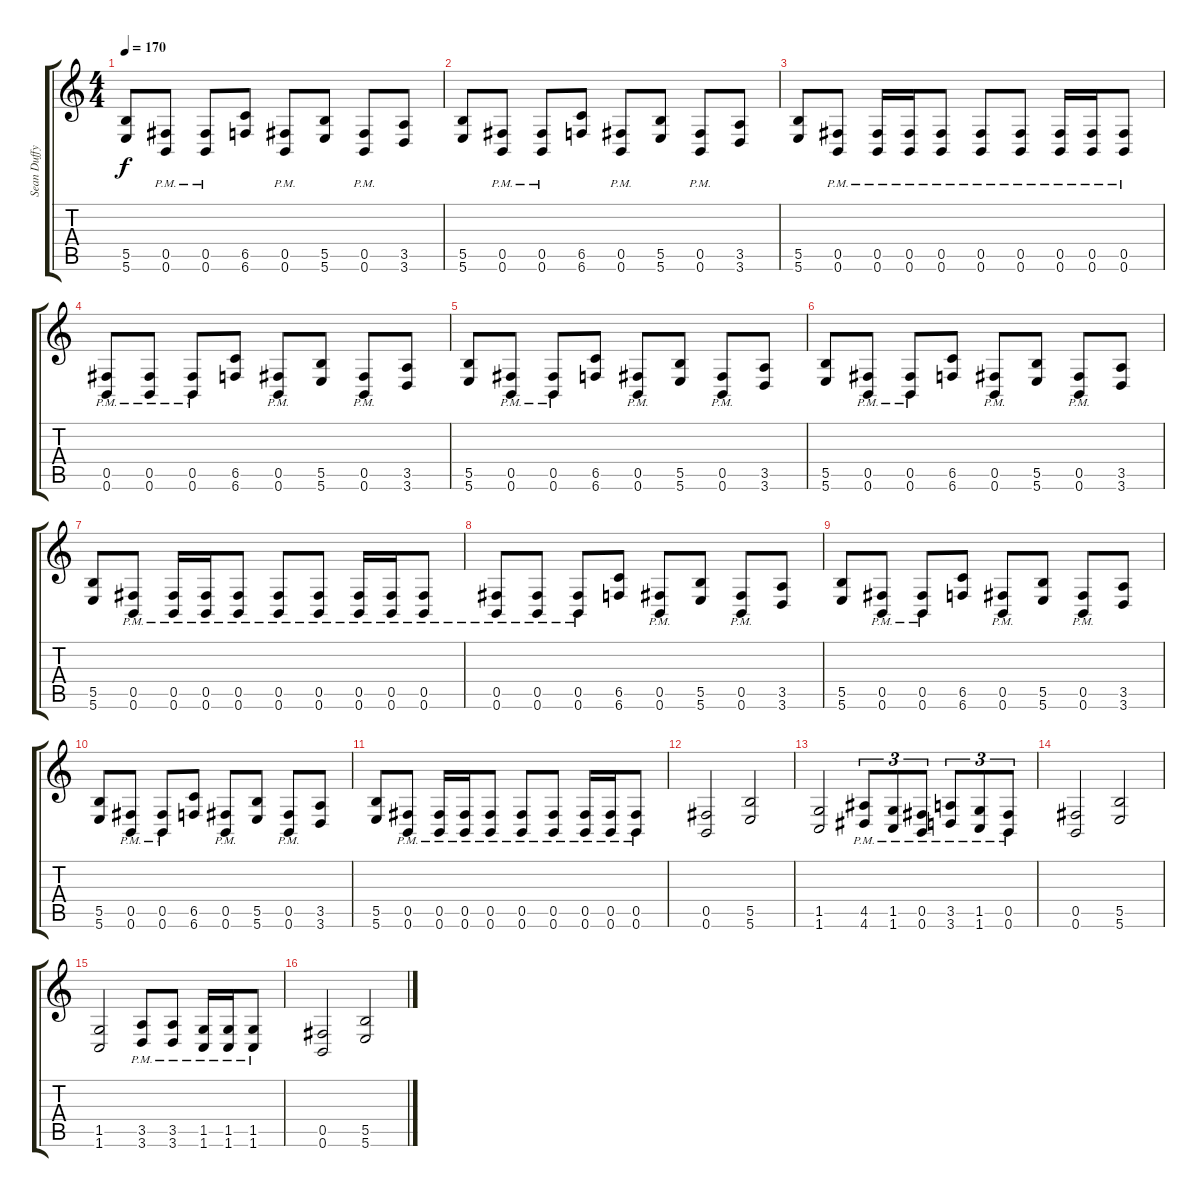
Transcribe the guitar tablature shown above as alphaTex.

\track ("Sean Duffy" "Sean Duffy") {instrument distortionguitar}
\staff {score tabs}
\tuning (Db4 Ab3 E3 B2 Gb2 B1) {hide}
\ts (4 4)
\tempo 170
\clef g2
\ks c
(5.5 5.6).8{dy f} (0.5{pm} 0.6{pm}).8 (0.5{pm} 0.6{pm}).8 (6.5 6.6).8 (0.5{pm} 0.6{pm}).8 (5.5 5.6).8 (0.5{pm} 0.6{pm}).8 (3.5 3.6).8 |
(5.5 5.6).8 (0.5{pm} 0.6{pm}).8 (0.5{pm} 0.6{pm}).8 (6.5 6.6).8 (0.5{pm} 0.6{pm}).8 (5.5 5.6).8 (0.5{pm} 0.6{pm}).8 (3.5 3.6).8 |
(5.5 5.6).8 (0.5{pm} 0.6{pm}).8 (0.5{pm} 0.6{pm}).16 (0.5{pm} 0.6{pm}).16 (0.5{pm} 0.6{pm}).8 (0.5{pm} 0.6{pm}).8 (0.5{pm} 0.6{pm}).8 (0.5{pm} 0.6{pm}).16 (0.5{pm} 0.6{pm}).16 (0.5{pm} 0.6{pm}).8 |
(0.5{pm} 0.6{pm}).8 (0.5{pm} 0.6{pm}).8 (0.5{pm} 0.6{pm}).8 (6.5 6.6).8 (0.5{pm} 0.6{pm}).8 (5.5 5.6).8 (0.5{pm} 0.6{pm}).8 (3.5 3.6).8 |
(5.5 5.6).8 (0.5{pm} 0.6{pm}).8 (0.5{pm} 0.6{pm}).8 (6.5 6.6).8 (0.5{pm} 0.6{pm}).8 (5.5 5.6).8 (0.5{pm} 0.6{pm}).8 (3.5 3.6).8 |
(5.5 5.6).8 (0.5{pm} 0.6{pm}).8 (0.5{pm} 0.6{pm}).8 (6.5 6.6).8 (0.5{pm} 0.6{pm}).8 (5.5 5.6).8 (0.5{pm} 0.6{pm}).8 (3.5 3.6).8 |
(5.5 5.6).8 (0.5{pm} 0.6{pm}).8 (0.5{pm} 0.6{pm}).16 (0.5{pm} 0.6{pm}).16 (0.5{pm} 0.6{pm}).8 (0.5{pm} 0.6{pm}).8 (0.5{pm} 0.6{pm}).8 (0.5{pm} 0.6{pm}).16 (0.5{pm} 0.6{pm}).16 (0.5{pm} 0.6{pm}).8 |
(0.5{pm} 0.6{pm}).8 (0.5{pm} 0.6{pm}).8 (0.5{pm} 0.6{pm}).8 (6.5 6.6).8 (0.5{pm} 0.6{pm}).8 (5.5 5.6).8 (0.5{pm} 0.6{pm}).8 (3.5 3.6).8 |
(5.5 5.6).8 (0.5{pm} 0.6{pm}).8 (0.5{pm} 0.6{pm}).8 (6.5 6.6).8 (0.5{pm} 0.6{pm}).8 (5.5 5.6).8 (0.5{pm} 0.6{pm}).8 (3.5 3.6).8 |
(5.5 5.6).8 (0.5{pm} 0.6{pm}).8 (0.5{pm} 0.6{pm}).8 (6.5 6.6).8 (0.5{pm} 0.6{pm}).8 (5.5 5.6).8 (0.5{pm} 0.6{pm}).8 (3.5 3.6).8 |
(5.5 5.6).8 (0.5{pm} 0.6{pm}).8 (0.5{pm} 0.6{pm}).16 (0.5{pm} 0.6{pm}).16 (0.5{pm} 0.6{pm}).8 (0.5{pm} 0.6{pm}).8 (0.5{pm} 0.6{pm}).8 (0.5{pm} 0.6{pm}).16 (0.5{pm} 0.6{pm}).16 (0.5{pm} 0.6{pm}).8 |
(0.5 0.6).2 (5.5 5.6).2 |
(1.5 1.6).2 (4.5{pm} 4.6{pm}).8{tu (3 2)} (1.5{pm} 1.6{pm}).8{tu (3 2)} (0.5{pm} 0.6{pm}).8{tu (3 2)} (3.5{pm} 3.6{pm}).8{tu (3 2)} (1.5{pm} 1.6{pm}).8{tu (3 2)} (0.5{pm} 0.6{pm}).8{tu (3 2)} |
(0.5 0.6).2 (5.5 5.6).2 |
(1.5 1.6).2 (3.5{pm} 3.6{pm}).8 (3.5{pm} 3.6{pm}).8 (1.5{pm} 1.6{pm}).16 (1.5{pm} 1.6{pm}).16 (1.5{pm} 1.6{pm}).8 |
(0.5 0.6).2 (5.5 5.6).2
